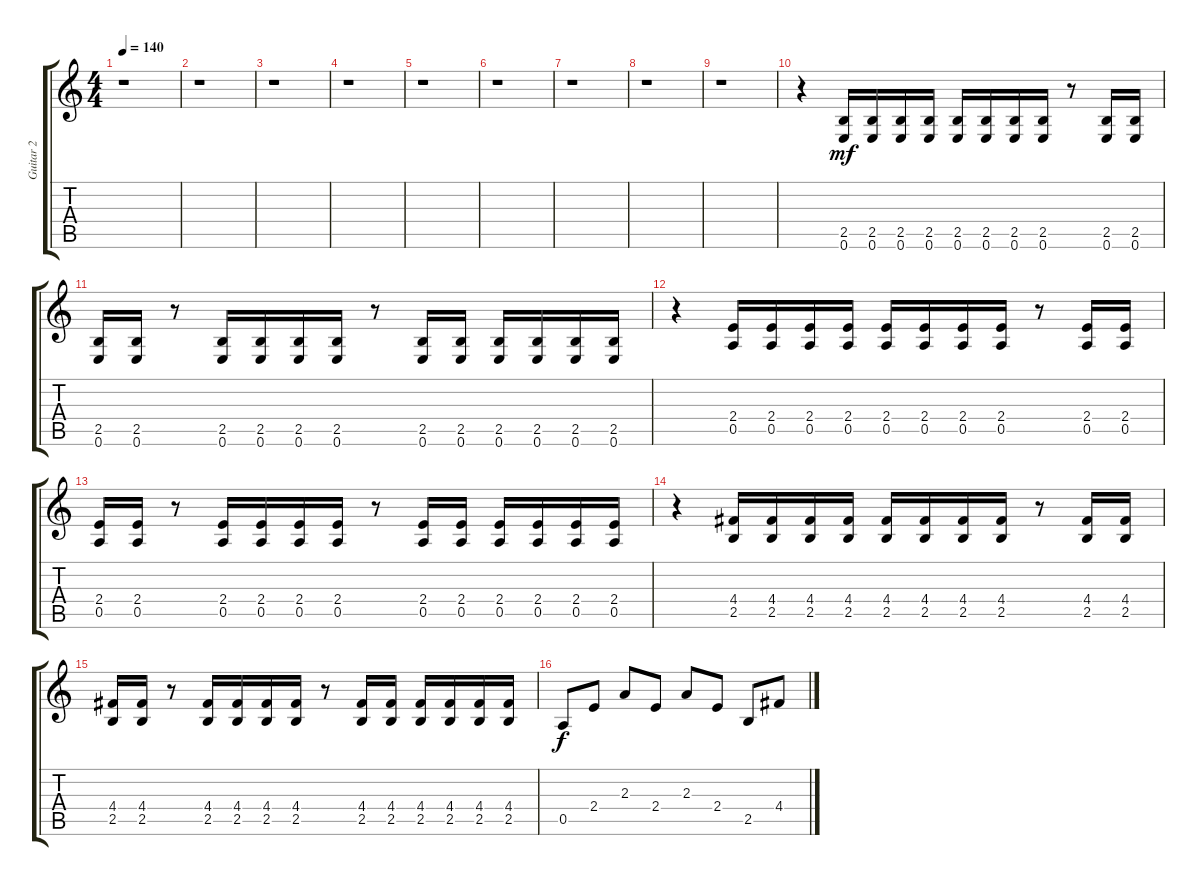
\track ("Guitar 2" "Guitar 2") {instrument electricguitarmuted}
\staff {score tabs}
\tuning (E4 B3 G3 D3 A2 E2) {hide}
\ts (4 4)
\tempo 140
\clef g2
\ks c
r.1{dy mf} |
r.1 |
r.1 |
r.1 |
r.1 |
r.1 |
r.1 |
r.1 |
r.1 |
r.4 (2.5 0.6).16 (2.5 0.6).16 (2.5 0.6).16 (2.5 0.6).16 (2.5 0.6).16 (2.5 0.6).16 (2.5 0.6).16 (2.5 0.6).16 r.8 (2.5 0.6).16 (2.5 0.6).16 |
(2.5 0.6).16 (2.5 0.6).16 r.8 (2.5 0.6).16 (2.5 0.6).16 (2.5 0.6).16 (2.5 0.6).16 r.8 (2.5 0.6).16 (2.5 0.6).16 (2.5 0.6).16 (2.5 0.6).16 (2.5 0.6).16 (2.5 0.6).16 |
r.4 (2.4 0.5).16 (2.4 0.5).16 (2.4 0.5).16 (2.4 0.5).16 (2.4 0.5).16 (2.4 0.5).16 (2.4 0.5).16 (2.4 0.5).16 r.8 (2.4 0.5).16 (2.4 0.5).16 |
(2.4 0.5).16 (2.4 0.5).16 r.8 (2.4 0.5).16 (2.4 0.5).16 (2.4 0.5).16 (2.4 0.5).16 r.8 (2.4 0.5).16 (2.4 0.5).16 (2.4 0.5).16 (2.4 0.5).16 (2.4 0.5).16 (2.4 0.5).16 |
r.4 (4.4 2.5).16 (4.4 2.5).16 (4.4 2.5).16 (4.4 2.5).16 (4.4 2.5).16 (4.4 2.5).16 (4.4 2.5).16 (4.4 2.5).16 r.8 (4.4 2.5).16 (4.4 2.5).16 |
(4.4 2.5).16 (4.4 2.5).16 r.8 (4.4 2.5).16 (4.4 2.5).16 (4.4 2.5).16 (4.4 2.5).16 r.8 (4.4 2.5).16 (4.4 2.5).16 (4.4 2.5).16 (4.4 2.5).16 (4.4 2.5).16 (4.4 2.5).16 |
0.5.8{dy f} 2.4.8 2.3.8 2.4.8 2.3.8 2.4.8 2.5.8 4.4.8
